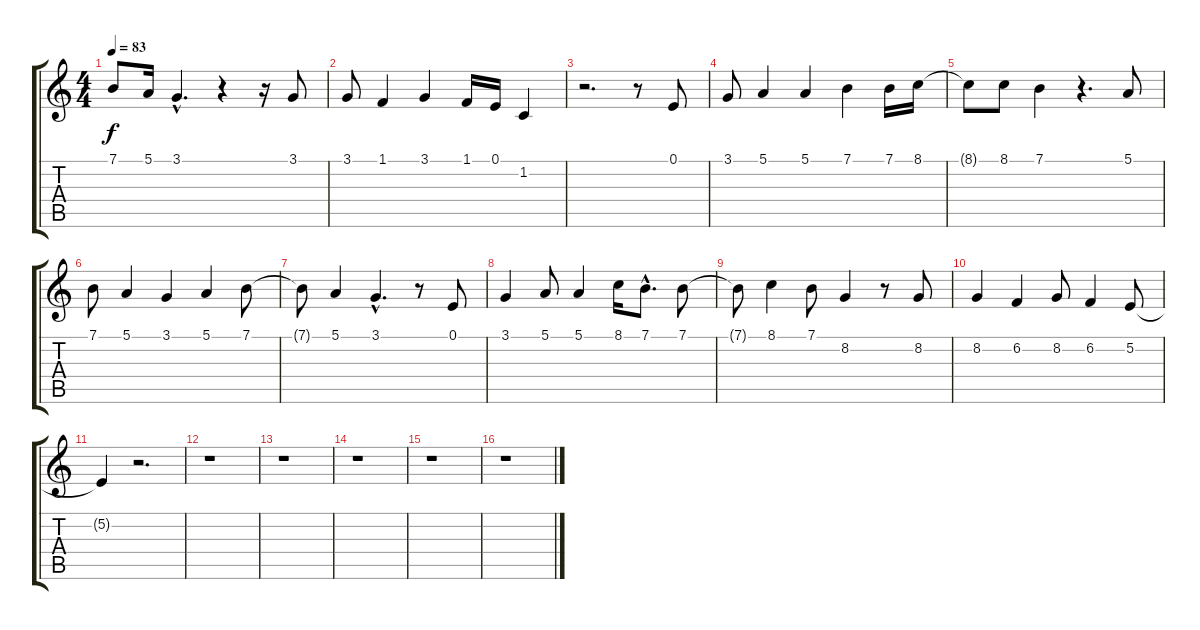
\track "" {instrument vibraphone}
\staff {score tabs}
\tuning (E4 B3 G3 D3 A2 E2) {hide}
\ts (4 4)
\tempo 83
\clef g2
\ks c
7.1{t}.8{dy f} 5.1.16 3.1{hac}.4{d} r.4 r.16 3.1.8 |
3.1.8 1.1.4 3.1.4 1.1.16 0.1.16 1.2.4 |
r.2{d} r.8 0.1.8 |
3.1.8 5.1.4 5.1.4 7.1.4 7.1.16 8.1.16 |
8.1{t}.8 8.1.8 7.1.4 r.4{d} 5.1.8 |
7.1.8 5.1.4 3.1.4 5.1.4 7.1.8 |
7.1{t}.8 5.1.4 3.1{hac}.4{d} r.8 0.1.8 |
3.1.4 5.1.8 5.1.4 8.1.16 7.1{hac}.8{d} 7.1.8 |
7.1{t}.8 8.1.4 7.1.8 8.2.4 r.8 8.2.8 |
8.2.4 6.2.4 8.2.8 6.2.4 5.2.8 |
5.2{t}.4 r.2{d} |
r.1 |
r.1 |
r.1 |
r.1 |
r.1
